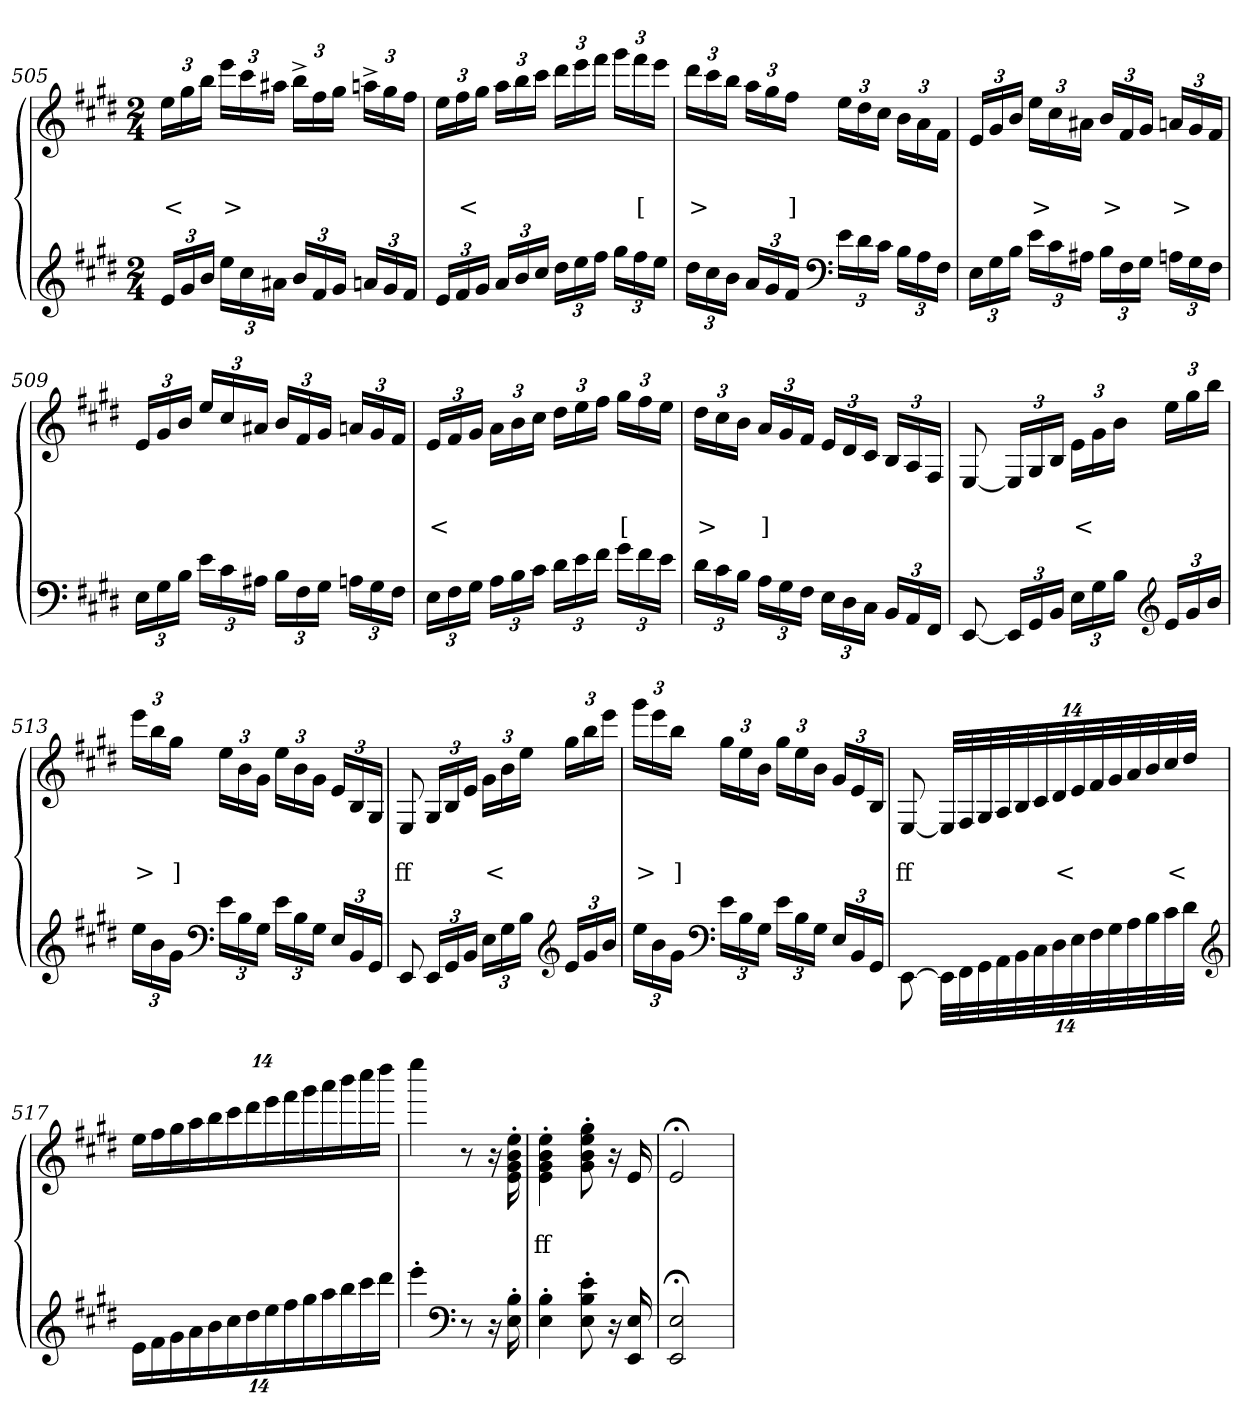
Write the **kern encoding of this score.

**kern	**kern	**text	**text
*part2	*part1	*part1	*part1
*staff2	*staff1	*staff1	*staff1
*clefG2	*clefG2	*	*
*k[f#c#g#d#]	*k[f#c#g#d#]	*	*
*M2/4	*M2/4	*	*
=505	=505	=505	=505
24eLL	24eeLL	.	<
24g#	24gg#	.	.
24bJJ	24bbJJ	.	.
24eeLL	24eeeLL	.	>
24cc#	24ccc#	.	.
24a#XJJ	24aa#XJJ	.	.
24bLL	24bb^>LL	.	.
24f#	24ff#	.	.
24g#JJ	24gg#JJ	.	.
24anLL	24aan^>LL	.	.
24g#	24gg#	.	.
24f#JJ	24ff#JJ	.	.
=506	=506	=506	=506
24eLL	24eeLL	.	.
24f#	24ff#	.	<
24g#JJ	24gg#JJ	.	.
24a/LL	24aaLL	.	.
24b	24bb	.	.
24cc#JJ	24ccc#JJ	.	.
24dd#LL	24ddd#LL	.	.
24ee	24eee	.	.
24ff#JJ	24fff#JJ	.	.
24gg#LL	24ggg#LL	.	.
24ff#	24fff#	.	[
24eeJJ	24eeeJJ	.	.
=507	=507	=507	=507
24dd#LL	24ddd#LL	.	>
24cc#	24ccc#	.	.
24bJJ	24bbJJ	.	.
24aLL	24aaLL	.	.
24g#	24gg#	.	.
24f#JJ	24ff#JJ	.	]
*clefF4	*	*	*
24eLL	24eeLL	.	.
24d#	24dd#	.	.
24c#JJ	24cc#JJ	.	.
24BLL	24b\LL	.	.
24A	24a	.	.
24F#JJ	24f#JJ	.	.
=508	=508	=508	=508
24ELL	24eLL	.	.
24G#	24g#	.	.
24BJJ	24bJJ	.	.
24eLL	24eeLL	.	>
24c#	24cc#	.	.
24A#XJJ	24a#XJJ	.	.
24BLL	24bLL	.	>
24F#	24f#	.	.
24G#JJ	24g#JJ	.	.
24AnLL	24anLL	.	>
24G#	24g#	.	.
24F#JJ	24f#JJ	.	.
=509	=509	=509	=509
24ELL	24eLL	.	.
24G#	24g#	.	.
24BJJ	24bJJ	.	.
24eLL	24ee/LL	.	.
24c#	24cc#	.	.
24A#XJJ	24a#XJJ	.	.
24BLL	24bLL	.	.
24F#	24f#	.	.
24G#JJ	24g#JJ	.	.
24AnLL	24anLL	.	.
24G#	24g#	.	.
24F#JJ	24f#JJ	.	.
=510	=510	=510	=510
24ELL	24eLL	.	<
24F#	24f#	.	.
24G#JJ	24g#JJ	.	.
24ALL	24aLL	.	.
24B	24b	.	.
24c#JJ	24cc#JJ	.	.
24d#LL	24dd#LL	.	.
24e	24ee	.	.
24f#JJ	24ff#JJ	.	.
24g#LL	24gg#LL	.	[
24f#	24ff#	.	.
24eJJ	24eeJJ	.	.
=511	=511	=511	=511
24d#LL	24dd#LL	.	>
24c#	24cc#	.	.
24BJJ	24bJJ	.	.
24ALL	24aLL	.	]
24G#	24g#	.	.
24F#JJ	24f#JJ	.	.
24ELL	24eLL	.	.
24D#	24d#	.	.
24C#JJ	24c#JJ	.	.
24BBLL	24BLL	.	.
24AA	24A	.	.
24FF#JJ	24F#JJ	.	.
=512	=512	=512	=512
[8EE	[8E	.	.
24EELL]	24ELL]	.	.
24GG#	24G#	.	.
24BBJJ	24BJJ	.	.
24ELL	24e\LL	.	<
24G#	24g#	.	.
24BJJ	24bJJ	.	.
*clefG2	*	*	*
24eLL	24eeLL	.	.
24g#	24gg#	.	.
24bJJ	24bbJJ	.	.
=513	=513	=513	=513
24eeLL	24eeeLL	.	>
24b	24bb	.	.
24g#JJ	24gg#JJ	.	]
*clefF4	*	*	*
24eLL	24eeLL	.	.
24B	24b	.	.
24G#JJ	24g#JJ	.	.
24eLL	24eeLL	.	.
24B	24b	.	.
24G#JJ	24g#JJ	.	.
24ELL	24e\LL	.	.
24BB	24B/	.	.
24GG#JJ	24G#JJ	.	.
=514	=514	=514	=514
8EE	8E	.	ff
24EELL	24G#LL	.	.
24GG#	24B	.	.
24BBJJ	24eJJ	.	.
24ELL	24g#LL	.	<
24G#	24b	.	.
24BJJ	24eeJJ	.	.
*clefG2	*	*	*
24eLL	24gg#LL	.	.
24g#	24bb	.	.
24bJJ	24eeeJJ	.	.
=515	=515	=515	=515
24eeLL	24ggg#LL	.	>
24b	24eee	.	.
24g#JJ	24bbJJ	.	]
*clefF4	*	*	*
24eLL	24gg#LL	.	.
24B	24ee	.	.
24G#JJ	24bJJ	.	.
24eLL	24gg#LL	.	.
24B	24ee	.	.
24G#JJ	24bJJ	.	.
24ELL	24g#LL	.	.
24BB	24e	.	.
24GG#JJ	24BJJ	.	.
=516	=516	=516	=516
[8EE\	[8E	.	ff
112%3EELL]	112%3E/LL]	.	.
112%3FF#	112%3F#	.	.
112%3GG#	112%3G#	.	.
112%3AA	112%3A	.	.
112%3BB	112%3B	.	.
112%3C#	112%3c#	.	.
112%3D#	112%3d#\	.	<
112%3E	112%3e	.	.
112%3F#	112%3f#	.	.
112%3G#	112%3g#	.	.
112%3A	112%3a	.	.
112%3B	112%3b	.	.
112%3c#	112%3cc#	.	<
112%3d#JJ	112%3dd#JJ	.	.
*clefG2	*	*	*
=517	=517	=517	=517
28eLL	28eeLL	.	.
28f#	28ff#	.	.
28g#	28gg#	.	.
28a	28aa	.	.
28b	28bb	.	.
28cc#	28ccc#	.	.
28dd#	28ddd#	.	.
28ee	28eee	.	.
28ff#	28fff#	.	.
28gg#	28ggg#	.	.
28aa	28aaa	.	.
28bb	28bbb	.	.
28ccc#	28cccc#	.	.
28ddd#JJ	28dddd#JJ	.	.
=518	=518	=518	=518
4eee'>	4eeee	.	.
*clefF4	*	*	*
8r	8r	.	.
16r	16r	.	.
16B'> 16E'>	16ee\'> 16b'> 16g#'> 16e'>	.	.
=519	=519	=519	=519
4B'> 4E'>	4ee\'> 4b'> 4g#'> 4e'>	.	ff
8e'> 8B'> 8E'>	8gg#'> 8ee'> 8b'> 8g#'>	.	.
16r	16r	.	.
16E 16EE	16e	.	.
=520	=520	=520	=520
2E;< 2EE;<	2e;<	.	.
=	=	=	=
*-	*-	*-	*-
